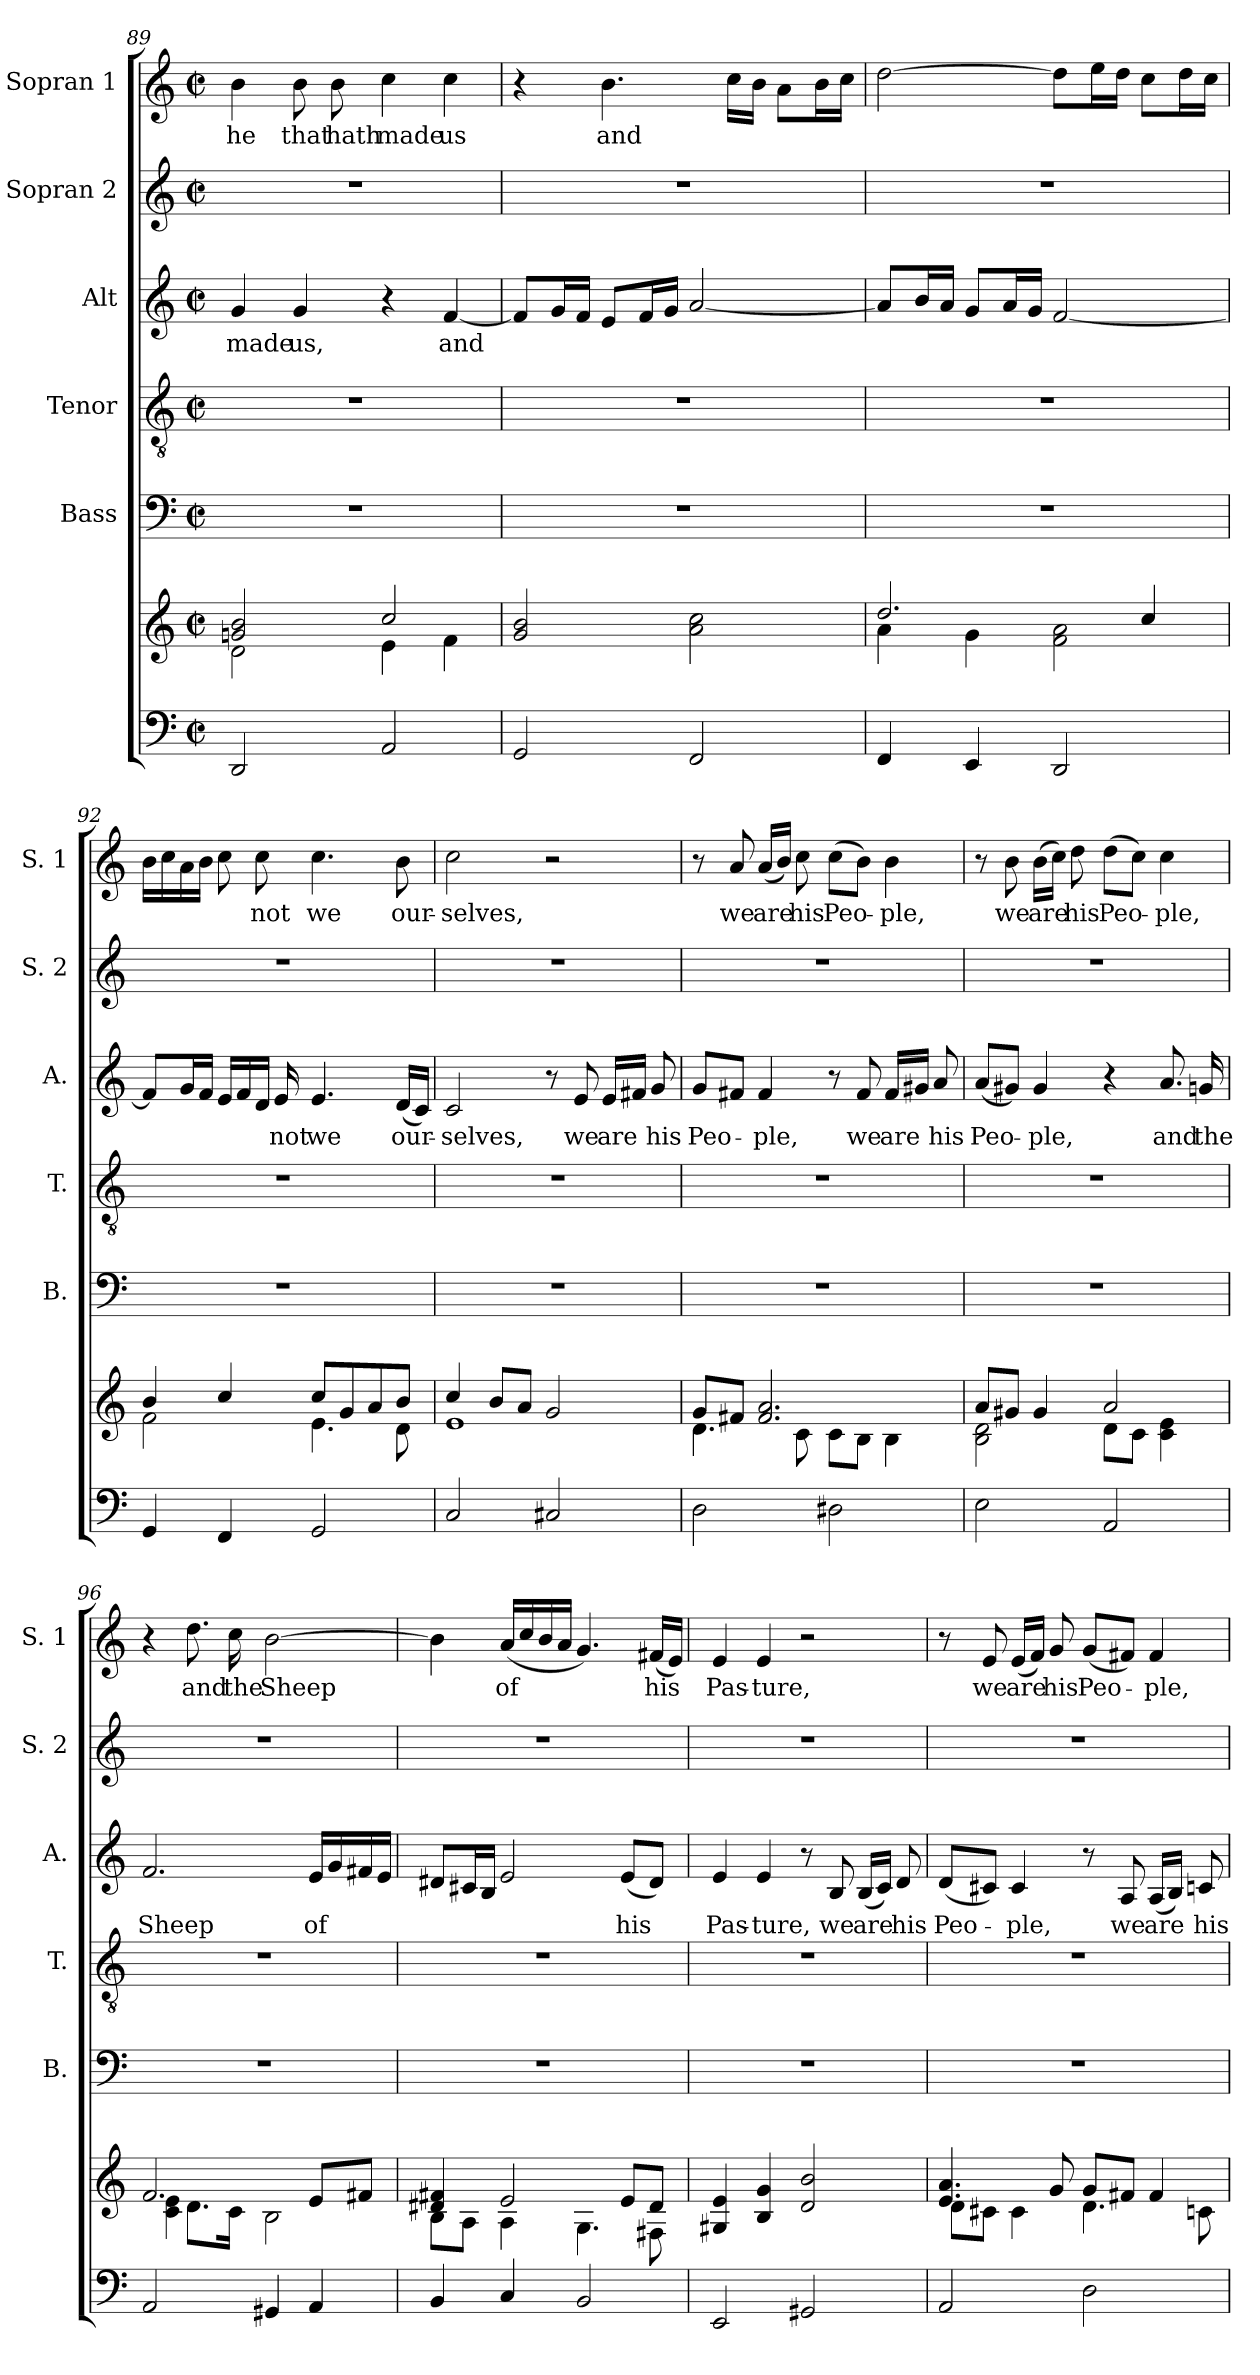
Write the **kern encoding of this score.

**kern	**kern	**kern	**kern	**kern	**text	**kern	**kern	**text
*part6	*part6	*part5	*part4	*part3	*part3	*part2	*part1	*part1
*staff7	*staff6	*staff5	*staff4	*staff3	*staff3	*staff2	*staff1	*staff1
*	*	*I"Bass	*I"Tenor	*I"Alt	*	*I"Sopran 2	*I"Sopran 1	*
*	*	*I'B.	*I'T.	*I'A.	*	*I'S. 2	*I'S. 1	*
!!LO:PB:g=z
*clefF4	*clefG2	*clefF4	*clefGv2	*clefG2	*	*clefG2	*clefG2	*
*k[]	*k[]	*k[]	*k[]	*k[]	*	*k[]	*k[]	*
*C:	*C:	*C:	*C:	*C:	*	*C:	*C:	*
*M2/2	*M2/2	*M2/2	*M2/2	*M2/2	*	*M2/2	*M2/2	*
*met(c|)	*met(c|)	*met(c|)	*met(c|)	*met(c|)	*	*met(c|)	*met(c|)	*
=89	=89	=89	=89	=89	=89	=89	=89	=89
*	*^	*	*	*	*	*	*	*
!	!	!	!	!	!	!LO:LY:b	!	!	!LO:LY:b
2DD/	2gn/ 2b/	2d\	1r	1r	4g/	made	1r	4b\	he
!	!	!	!	!	!	!LO:LY:b	!	!	!LO:LY:b
.	.	.	.	.	4g/	us,	.	8b\	that
!	!	!	!	!	!	!	!	!	!LO:LY:b
.	.	.	.	.	.	.	.	8b\	hath
!	!	!	!	!	!	!	!	!	!LO:LY:b
2AA/	2cc/	4e\	.	.	4r	.	.	4cc\	made
!	!	!	!	!	!	!LO:LY:b	!	!	!LO:LY:b
.	.	4f\	.	.	[4f/	and	.	4cc\	us
*	*v	*v	*	*	*	*	*	*	*
=90	=90	=90	=90	=90	=90	=90	=90	=90
2GG/	2g/ 2b/	1r	1r	8f/L]	.	1r	4r	.
.	.	.	.	16g/L	.	.	.	.
.	.	.	.	16f/JJ	.	.	.	.
!	!	!	!	!	!	!	!	!LO:LY:b
.	.	.	.	8e/L	.	.	4.b\	and
.	.	.	.	16f/L	.	.	.	.
.	.	.	.	16g/JJ	.	.	.	.
2FF/	2a\ 2cc\	.	.	[2a/	.	.	.	.
.	.	.	.	.	.	.	16cc\LL	.
.	.	.	.	.	.	.	16b\JJ	.
.	.	.	.	.	.	.	8a\L	.
.	.	.	.	.	.	.	16b\L	.
.	.	.	.	.	.	.	16cc\JJ	.
=91	=91	=91	=91	=91	=91	=91	=91	=91
*	*^	*	*	*	*	*	*	*
4FF/	2.dd/	4a\	1r	1r	8a/L]	.	1r	[2dd\	.
.	.	.	.	.	16b/L	.	.	.	.
.	.	.	.	.	16a/JJ	.	.	.	.
4EE/	.	4g\	.	.	8g/L	.	.	.	.
.	.	.	.	.	16a/L	.	.	.	.
.	.	.	.	.	16g/JJ	.	.	.	.
2DD/	.	2f\ 2a\	.	.	[2f/	.	.	8dd\L]	.
.	.	.	.	.	.	.	.	16ee\L	.
.	.	.	.	.	.	.	.	16dd\JJ	.
.	4cc/	.	.	.	.	.	.	8cc\L	.
.	.	.	.	.	.	.	.	16dd\L	.
.	.	.	.	.	.	.	.	16cc\JJ	.
=92	=92	=92	=92	=92	=92	=92	=92	=92	=92
4GG/	4b/	2f\	1r	1r	8f/L]	.	1r	16b\LL	.
.	.	.	.	.	.	.	.	16cc\	.
.	.	.	.	.	16g/L	.	.	16a\	.
.	.	.	.	.	16f/JJ	.	.	16b\JJ	.
4FF/	4cc/	.	.	.	16e/LL	.	.	8cc\	.
.	.	.	.	.	16f/	.	.	.	.
!	!	!	!	!	!	!	!	!	!LO:LY:b
.	.	.	.	.	16d/JJ	.	.	8cc\	not
!	!	!	!	!	!	!LO:LY:b	!	!	!
.	.	.	.	.	16e/	not	.	.	.
!	!	!	!	!	!	!LO:LY:b	!	!	!LO:LY:b
2GG/	8cc/L	4.e\	.	.	4.e/	we	.	4.cc\	we
.	8g/	.	.	.	.	.	.	.	.
.	8a/	.	.	.	.	.	.	.	.
!	!	!	!	!	!	!LO:LY:b	!	!	!LO:LY:b
.	8b/J	8d\	.	.	(<16d/LL	our-	.	8b\	our-
.	.	.	.	.	16c/JJ)	.	.	.	.
!!LO:LB:g=z
=93	=93	=93	=93	=93	=93	=93	=93	=93	=93
!	!	!	!	!	!	!LO:LY:b	!	!	!LO:LY:b
2C/	4cc/	1e	1r	1r	2c/	-selves,	1r	2cc\	-selves,
.	8b/L	.	.	.	.	.	.	.	.
.	8a/J	.	.	.	.	.	.	.	.
2C#X/	2g/	.	.	.	8r	.	.	2r	.
!	!	!	!	!	!	!LO:LY:b	!	!	!
.	.	.	.	.	8e/	we	.	.	.
!	!	!	!	!	!	!LO:LY:b	!	!	!
.	.	.	.	.	16e/LL	are	.	.	.
.	.	.	.	.	16f#X/JJ	.	.	.	.
!	!	!	!	!	!	!LO:LY:b	!	!	!
.	.	.	.	.	8g/	his	.	.	.
=94	=94	=94	=94	=94	=94	=94	=94	=94	=94
!	!	!	!	!	!	!LO:LY:b	!	!	!
2D\	8g/L	4.d\	1r	1r	8g/L	Peo-	1r	8r	.
!	!	!	!	!	!	!	!	!	!LO:LY:b
.	8f#X/J	.	.	.	8f#X/J	.	.	8a/	we
!	!	!	!	!	!	!LO:LY:b	!	!	!LO:LY:b
.	2.f#/ 2.a/	.	.	.	4f#/	-ple,	.	(<16a/LL	are
.	.	.	.	.	.	.	.	16b/JJ)	.
!	!	!	!	!	!	!	!	!	!LO:LY:b
.	.	8c\	.	.	.	.	.	8cc\	his
!	!	!	!	!	!	!	!	!	!LO:LY:b
2D#X\	.	8c\L	.	.	8r	.	.	(>8cc\L	Peo-
!	!	!	!	!	!	!LO:LY:b	!	!	!
.	.	8B\J	.	.	8f#/	we	.	8b\J)	.
!	!	!	!	!	!	!LO:LY:b	!	!	!LO:LY:b
.	.	4B\	.	.	16f#/LL	are	.	4b\	-ple,
.	.	.	.	.	16g#X/JJ	.	.	.	.
!	!	!	!	!	!	!LO:LY:b	!	!	!
.	.	.	.	.	8a/	his	.	.	.
=95	=95	=95	=95	=95	=95	=95	=95	=95	=95
!	!	!	!	!	!	!LO:LY:b	!	!	!
2E\	8a/L	2B\ 2d\	1r	1r	(<8a/L	Peo-	1r	8r	.
!	!	!	!	!	!	!	!	!	!LO:LY:b
.	8g#X/J	.	.	.	8g#X/J)	.	.	8b\	we
!	!	!	!	!	!	!LO:LY:b	!	!	!LO:LY:b
.	4g#/	.	.	.	4g#/	-ple,	.	(>16b\LL	are
.	.	.	.	.	.	.	.	16cc\JJ)	.
!	!	!	!	!	!	!	!	!	!LO:LY:b
.	.	.	.	.	.	.	.	8dd\	his
!	!	!	!	!	!	!	!	!	!LO:LY:b
2AA/	2a/	8d\L	.	.	4r	.	.	(>8dd\L	Peo-
.	.	8c\J	.	.	.	.	.	8cc\J)	.
!	!	!	!	!	!	!LO:LY:b	!	!	!LO:LY:b
.	.	4c\ 4e\	.	.	8.a/	and	.	4cc\	-ple,
!	!	!	!	!	!	!LO:LY:b	!	!	!
.	.	.	.	.	16gn/	the	.	.	.
!!LO:PB:g=z
=96	=96	=96	=96	=96	=96	=96	=96	=96	=96
!	!	!	!	!	!	!LO:LY:b	!	!	!
2AA/	2.f/	4c\ 4e\	1r	1r	2.f/	Sheep	1r	4r	.
!	!	!	!	!	!	!	!	!	!LO:LY:b
.	.	8.d\L	.	.	.	.	.	8.dd\	and
!	!	!	!	!	!	!	!	!	!LO:LY:b
.	.	16c\Jk	.	.	.	.	.	16cc\	the
!	!	!	!	!	!	!	!	!	!LO:LY:b
4GG#X/	.	2B\	.	.	.	.	.	[2b\	Sheep
!	!	!	!	!	!	!LO:LY:b	!	!	!
4AA/	8e/L	.	.	.	16e/LL	of	.	.	.
.	.	.	.	.	16g/	.	.	.	.
.	8f#X/J	.	.	.	16f#X/	.	.	.	.
.	.	.	.	.	16e/JJ	.	.	.	.
=97	=97	=97	=97	=97	=97	=97	=97	=97	=97
4BB/	4d#X/ 4f#X/	8B\L	1r	1r	8d#X/L	.	1r	4b\]	.
.	.	8A\J	.	.	16c#X/L	.	.	.	.
.	.	.	.	.	16B/JJ	.	.	.	.
!	!	!	!	!	!	!	!	!	!LO:LY:b
4C/	2e/	4A\	.	.	2e/	.	.	(<16a/LL	of
.	.	.	.	.	.	.	.	16cc/	.
.	.	.	.	.	.	.	.	16b/	.
.	.	.	.	.	.	.	.	16a/JJ	.
2BB/	.	4.G\	.	.	.	.	.	4.g/)	.
!	!	!	!	!	!	!LO:LY:b	!	!	!
.	8e/L	.	.	.	(<8e/L	his	.	.	.
!	!	!	!	!	!	!	!	!	!LO:LY:b
.	8d#/J	8F#X\	.	.	8d#/J)	.	.	(<16f#X/LL	his
.	.	.	.	.	.	.	.	16e/JJ)	.
*	*v	*v	*	*	*	*	*	*	*
=98	=98	=98	=98	=98	=98	=98	=98	=98
!	!	!	!	!	!LO:LY:b	!	!	!LO:LY:b
2EE/	4G#X/ 4e/	1r	1r	4e/	Pas-	1r	4e/	Pas-
!	!	!	!	!	!LO:LY:b	!	!	!LO:LY:b
.	4B/ 4g/	.	.	4e/	-ture,	.	4e/	-ture,
2GG#X/	2d/ 2b/	.	.	8r	.	.	2r	.
!	!	!	!	!	!LO:LY:b	!	!	!
.	.	.	.	8B/	we	.	.	.
!	!	!	!	!	!LO:LY:b	!	!	!
.	.	.	.	(<16B/LL	are	.	.	.
.	.	.	.	16c/JJ)	.	.	.	.
!	!	!	!	!	!LO:LY:b	!	!	!
.	.	.	.	8d/	his	.	.	.
!!LO:LB:g=z
=99	=99	=99	=99	=99	=99	=99	=99	=99
*	*^	*	*	*	*	*	*	*
!	!	!	!	!	!	!LO:LY:b	!	!	!
2AA/	4.e/ 4.a/	8d\L	1r	1r	(<8d/L	Peo-	1r	8r	.
!	!	!	!	!	!	!	!	!	!LO:LY:b
.	.	8c#X\J	.	.	8c#X/J)	.	.	8e/	we
!	!	!	!	!	!	!LO:LY:b	!	!	!LO:LY:b
.	.	4c#\	.	.	4c#/	-ple,	.	(<16e/LL	are
.	.	.	.	.	.	.	.	16f/JJ)	.
!	!	!	!	!	!	!	!	!	!LO:LY:b
.	8g/	.	.	.	.	.	.	8g/	his
!	!	!	!	!	!	!	!	!	!LO:LY:b
2D\	8g/L	4.d\	.	.	8r	.	.	(<8g/L	Peo-
!	!	!	!	!	!	!LO:LY:b	!	!	!
.	8f#X/J	.	.	.	8A/	we	.	8f#X/J)	.
!	!	!	!	!	!	!LO:LY:b	!	!	!LO:LY:b
.	4f#/	.	.	.	(<16A/LL	are	.	4f#/	-ple,
.	.	.	.	.	16B/JJ)	.	.	.	.
!	!	!	!	!	!	!LO:LY:b	!	!	!
.	.	8cn\	.	.	8cn/	his	.	.	.
*	*v	*v	*	*	*	*	*	*	*
=	=	=	=	=	=	=	=	=
*-	*-	*-	*-	*-	*-	*-	*-	*-
